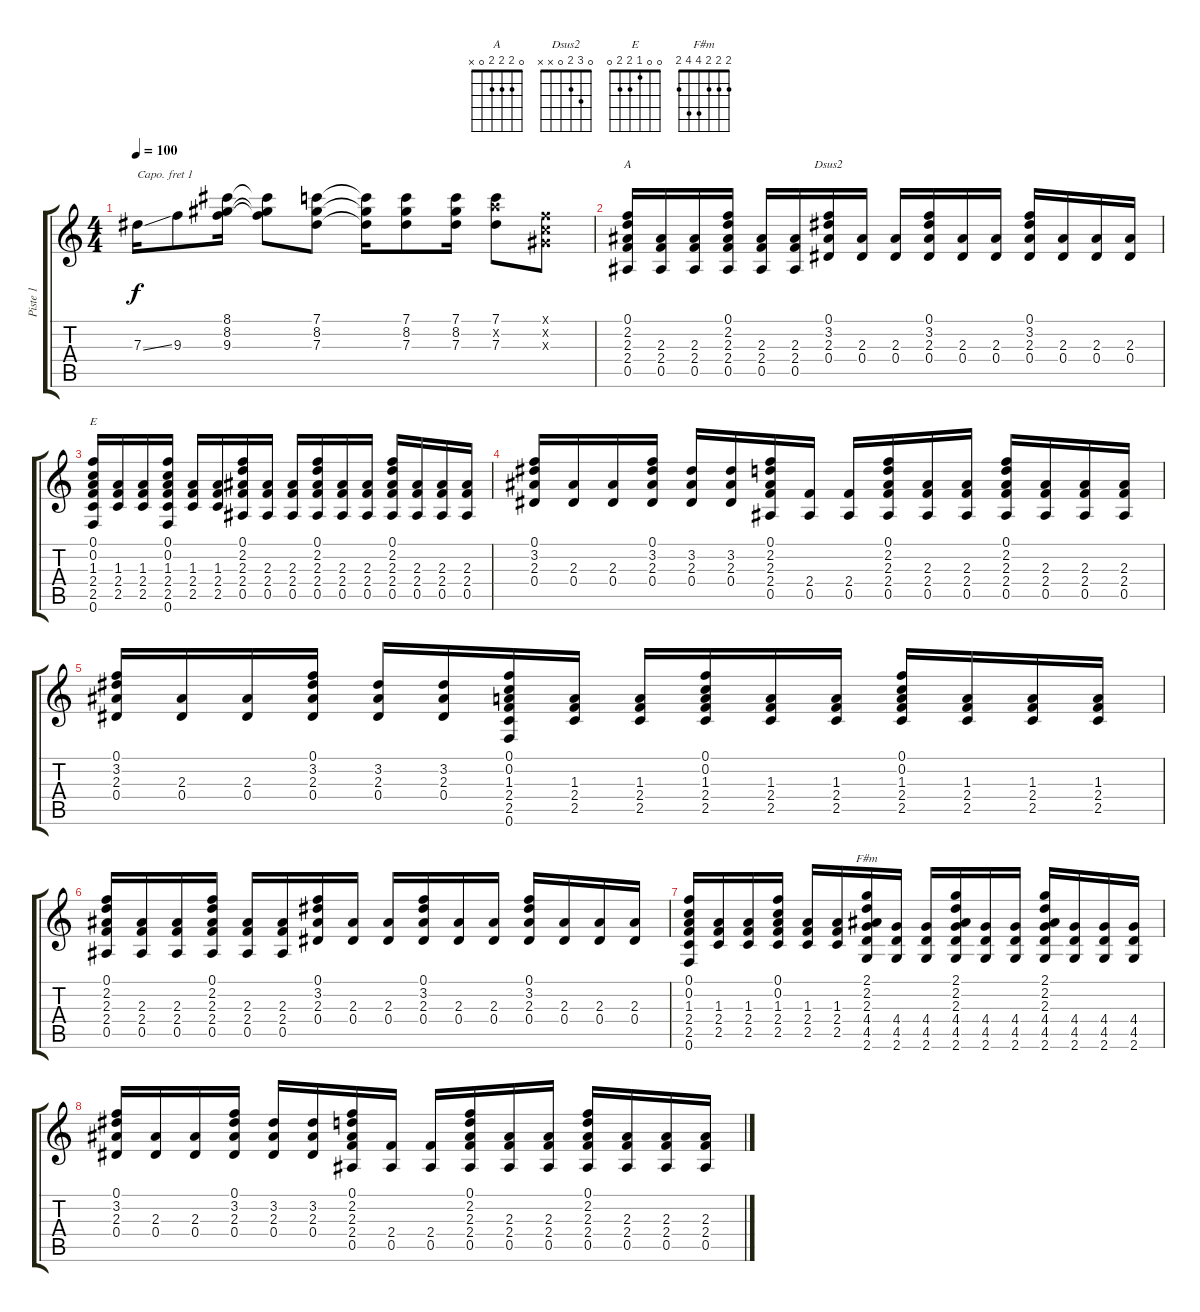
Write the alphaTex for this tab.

\track ("Piste 1" "Piste 1") {instrument acousticguitarnylon}
\staff {score tabs}
\capo 1
\tuning (E4 B3 G3 D3 A2 E2) {hide}
\chord ("A" 0 2 2 2 0 x)
\chord ("Dsus2" 0 3 2 0 x x)
\chord ("E" 0 0 1 2 2 0)
\chord ("F#m" 2 2 2 4 4 2)
\ts (4 4)
\tempo 100
\clef g2
\ks c
7.3{ss}.16{dy f} 9.3.8 (8.1 8.2 9.3).16 (8.1{t} 8.2{t} 9.3{t}).8 (7.1 8.2 7.3).8 (7.1{t} 8.2{t} 7.3{t}).16 (7.1 8.2 7.3).8 (7.1 8.2 7.3).16 (7.1 9.2{x} 7.3).8 (0.1{x} 0.2{x} 0.3{x}).8 |
(0.1 2.2 2.3 2.4 0.5).16{ch "A"} (2.3 2.4 0.5).16 (2.3 2.4 0.5).16 (0.1 2.2 2.3 2.4 0.5).16 (2.3 2.4 0.5).16 (2.3 2.4 0.5).16 (0.1 3.2 2.3 0.4).16{ch "Dsus2"} (2.3 0.4).16 (2.3 0.4).16 (0.1 3.2 2.3 0.4).16 (2.3 0.4).16 (2.3 0.4).16 (0.1 3.2 2.3 0.4).16 (2.3 0.4).16 (2.3 0.4).16 (2.3 0.4).16 |
(0.1 0.2 1.3 2.4 2.5 0.6).16{ch "E"} (1.3 2.4 2.5).16 (1.3 2.4 2.5).16 (0.1 0.2 1.3 2.4 2.5 0.6).16 (1.3 2.4 2.5).16 (1.3 2.4 2.5).16 (0.1 2.2 2.3 2.4 0.5).16 (2.3 2.4 0.5).16 (2.3 2.4 0.5).16 (0.1 2.2 2.3 2.4 0.5).16 (2.3 2.4 0.5).16 (2.3 2.4 0.5).16 (0.1 2.2 2.3 2.4 0.5).16 (2.3 2.4 0.5).16 (2.3 2.4 0.5).16 (2.3 2.4 0.5).16 |
(0.1 3.2 2.3 0.4).16 (2.3 0.4).16 (2.3 0.4).16 (0.1 3.2 2.3 0.4).16 (3.2 2.3 0.4).16 (3.2 2.3 0.4).16 (0.1 2.2 2.3 2.4 0.5).16 (2.4 0.5).16 (2.4 0.5).16 (0.1 2.2 2.3 2.4 0.5).16 (2.3 2.4 0.5).16 (2.3 2.4 0.5).16 (0.1 2.2 2.3 2.4 0.5).16 (2.3 2.4 0.5).16 (2.3 2.4 0.5).16 (2.3 2.4 0.5).16 |
(0.1 3.2 2.3 0.4).16 (2.3 0.4).16 (2.3 0.4).16 (0.1 3.2 2.3 0.4).16 (3.2 2.3 0.4).16 (3.2 2.3 0.4).16 (0.1 0.2 1.3 2.4 2.5 0.6).16 (1.3 2.4 2.5).16 (1.3 2.4 2.5).16 (0.1 0.2 1.3 2.4 2.5).16 (1.3 2.4 2.5).16 (1.3 2.4 2.5).16 (0.1 0.2 1.3 2.4 2.5).16 (1.3 2.4 2.5).16 (1.3 2.4 2.5).16 (1.3 2.4 2.5).16 |
(0.1 2.2 2.3 2.4 0.5).16 (2.3 2.4 0.5).16 (2.3 2.4 0.5).16 (0.1 2.2 2.3 2.4 0.5).16 (2.3 2.4 0.5).16 (2.3 2.4 0.5).16 (0.1 3.2 2.3 0.4).16 (2.3 0.4).16 (2.3 0.4).16 (0.1 3.2 2.3 0.4).16 (2.3 0.4).16 (2.3 0.4).16 (0.1 3.2 2.3 0.4).16 (2.3 0.4).16 (2.3 0.4).16 (2.3 0.4).16 |
(0.1 0.2 1.3 2.4 2.5 0.6).16 (1.3 2.4 2.5).16 (1.3 2.4 2.5).16 (0.1 0.2 1.3 2.4 2.5).16 (1.3 2.4 2.5).16 (1.3 2.4 2.5).16 (2.1 2.2 2.3 4.4 4.5 2.6).16{ch "F#m"} (4.4 4.5 2.6).16 (4.4 4.5 2.6).16 (2.1 2.2 2.3 4.4 4.5 2.6).16 (4.4 4.5 2.6).16 (4.4 4.5 2.6).16 (2.1 2.2 2.3 4.4 4.5 2.6).16 (4.4 4.5 2.6).16 (4.4 4.5 2.6).16 (4.4 4.5 2.6).16 |
(0.1 3.2 2.3 0.4).16 (2.3 0.4).16 (2.3 0.4).16 (0.1 3.2 2.3 0.4).16 (3.2 2.3 0.4).16 (3.2 2.3 0.4).16 (0.1 2.2 2.3 2.4 0.5).16 (2.4 0.5).16 (2.4 0.5).16 (0.1 2.2 2.3 2.4 0.5).16 (2.3 2.4 0.5).16 (2.3 2.4 0.5).16 (0.1 2.2 2.3 2.4 0.5).16 (2.3 2.4 0.5).16 (2.3 2.4 0.5).16 (2.3 2.4 0.5).16
